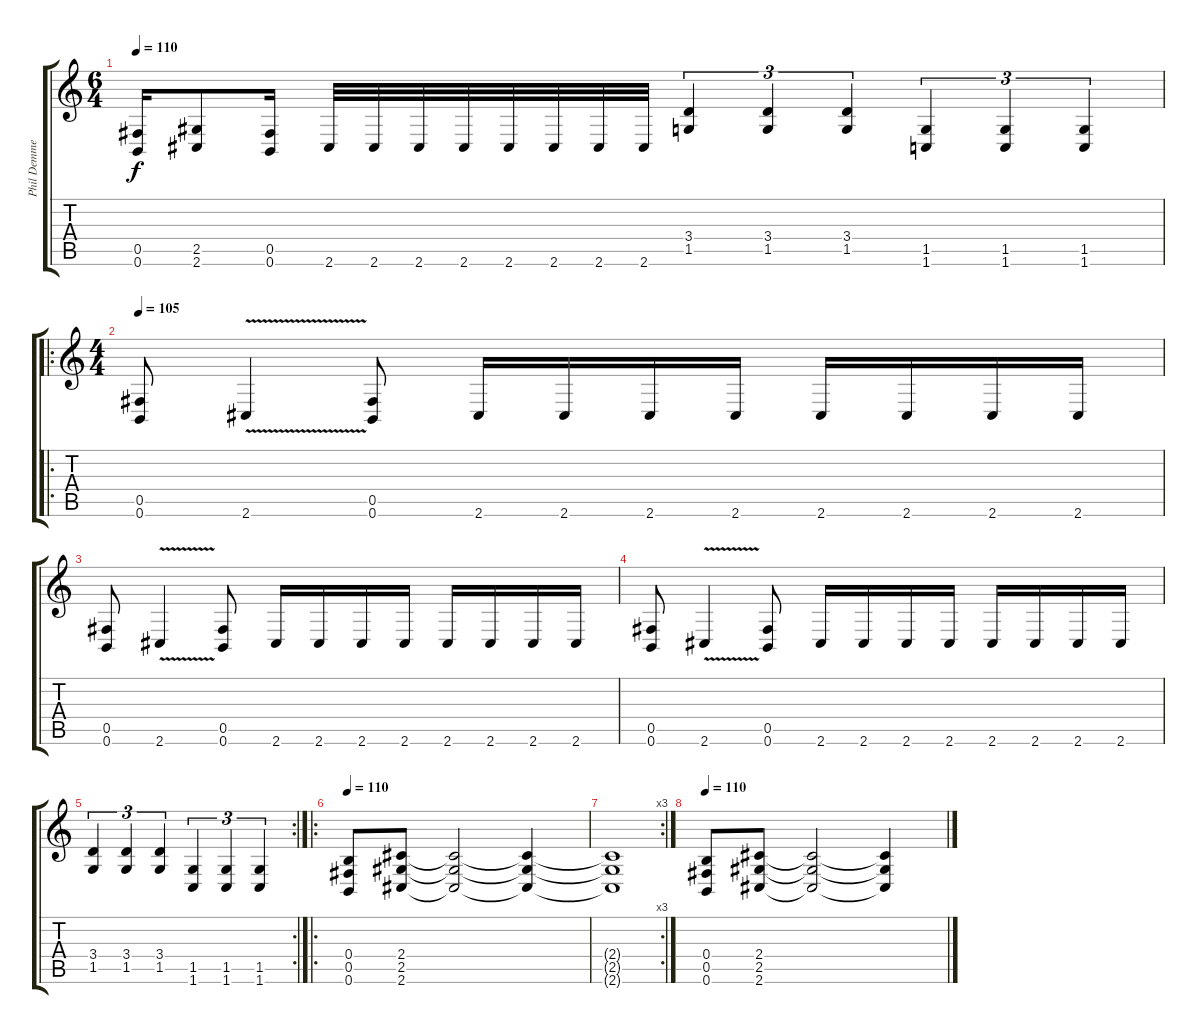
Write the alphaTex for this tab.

\track ("Phil Demmel" "Phil Demme") {instrument distortionguitar}
\staff {score tabs}
\tuning (Db4 Ab3 E3 B2 Gb2 B1) {hide}
\ts (6 4)
\tempo 110
\clef g2
\ks c
(0.5 0.6).16{dy f} (2.5 2.6).8 (0.5 0.6).16 2.6.32 2.6.32 2.6.32 2.6.32 2.6.32 2.6.32 2.6.32 2.6.32 (3.4 1.5).4{tu (3 2)} (3.4 1.5).4{tu (3 2)} (3.4 1.5).4{tu (3 2)} (1.5 1.6).4{tu (3 2)} (1.5 1.6).4{tu (3 2)} (1.5 1.6).4{tu (3 2)} |
\ro
\ts (4 4)
\tempo 105
(0.5 0.6).8 2.6{v}.4 (0.5 0.6).8 2.6.16 2.6.16 2.6.16 2.6.16 2.6.16 2.6.16 2.6.16 2.6.16 |
(0.5 0.6).8 2.6{v}.4 (0.5 0.6).8 2.6.16 2.6.16 2.6.16 2.6.16 2.6.16 2.6.16 2.6.16 2.6.16 |
(0.5 0.6).8 2.6{v}.4 (0.5 0.6).8 2.6.16 2.6.16 2.6.16 2.6.16 2.6.16 2.6.16 2.6.16 2.6.16 |
\rc 2
(3.4 1.5).4{tu (3 2)} (3.4 1.5).4{tu (3 2)} (3.4 1.5).4{tu (3 2)} (1.5 1.6).4{tu (3 2)} (1.5 1.6).4{tu (3 2)} (1.5 1.6).4{tu (3 2)} |
\ro
\tempo 110
(0.4 0.5 0.6).8{instrument distortionguitar} (2.4 2.5 2.6).8 (2.4{t} 2.5{t} 2.6{t}).2 (2.4{t} 2.5{t} 2.6{t}).4 |
\rc 3
(2.4{t} 2.5{t} 2.6{t}).1 |
\tempo 110
(0.4 0.5 0.6).8{instrument distortionguitar} (2.4 2.5 2.6).8 (2.4{t} 2.5{t} 2.6{t}).2 (2.4{t} 2.5{t} 2.6{t}).4
